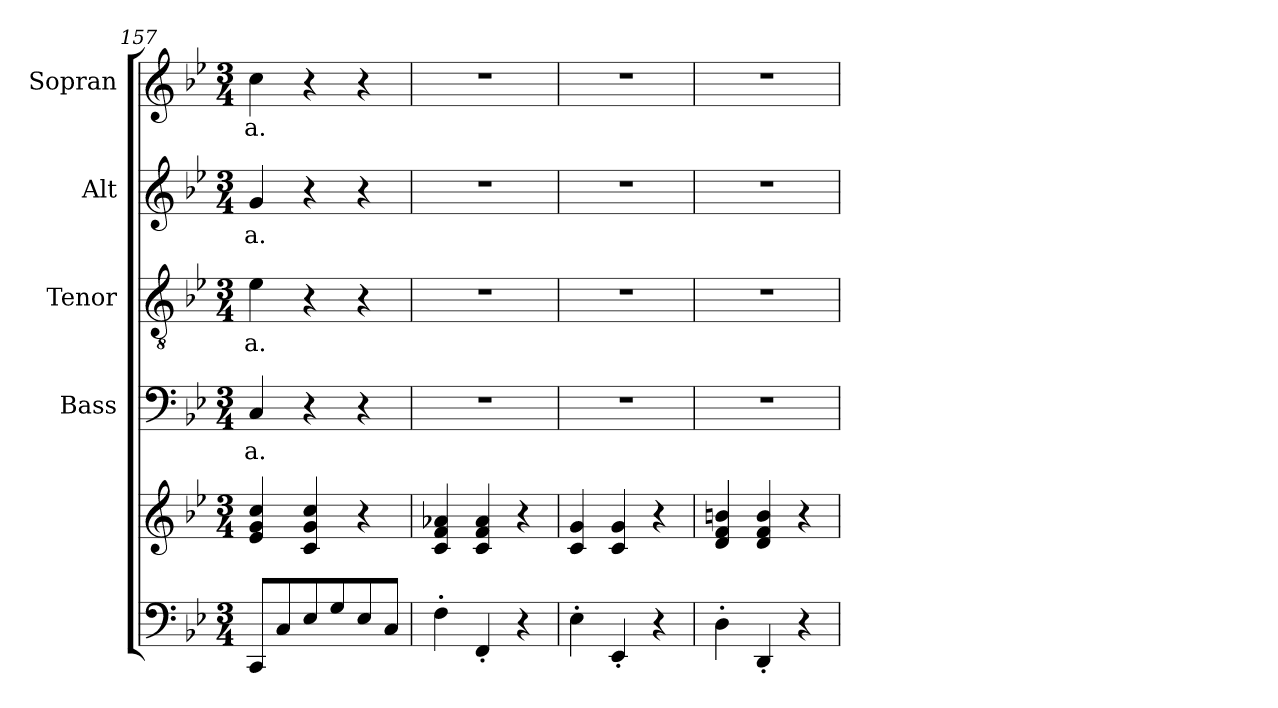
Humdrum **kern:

**kern	**kern	**kern	**text	**kern	**text	**kern	**text	**kern	**text
*part5	*part5	*part4	*part4	*part3	*part3	*part2	*part2	*part1	*part1
*staff6	*staff5	*staff4	*staff4	*staff3	*staff3	*staff2	*staff2	*staff1	*staff1
*	*	*I"Bass	*	*I"Tenor	*	*I"Alt	*	*I"Sopran	*
*	*	*I'B.	*	*I'T.	*	*I'A.	*	*I'S.	*
*clefF4	*clefG2	*clefF4	*	*clefGv2	*	*clefG2	*	*clefG2	*
*k[b-e-]	*k[b-e-]	*k[b-e-]	*	*k[b-e-]	*	*k[b-e-]	*	*k[b-e-]	*
*B-:	*B-:	*B-:	*	*B-:	*	*B-:	*	*B-:	*
*M3/4	*M3/4	*M3/4	*	*M3/4	*	*M3/4	*	*M3/4	*
=157	=157	=157	=157	=157	=157	=157	=157	=157	=157
!	!	!	!LO:LY:b	!	!LO:LY:b	!	!LO:LY:b	!	!LO:LY:b
8CC/L	4e-/ 4g/ 4cc/	4C/	-a.	4e-\	-a.	4g/	-a.	4cc\	-a.
8C/	.	.	.	.	.	.	.	.	.
8E-/	4c/ 4g/ 4cc/	4r	.	4r	.	4r	.	4r	.
8G/	.	.	.	.	.	.	.	.	.
8E-/	4r	4r	.	4r	.	4r	.	4r	.
8C/J	.	.	.	.	.	.	.	.	.
!!LO:LB:g=z
=158	=158	=158	=158	=158	=158	=158	=158	=158	=158
4F'>\	4c/ 4f/ 4a-X/	2.r	.	2.r	.	2.r	.	2.r	.
4FF'</	4c/ 4f/ 4a-/	.	.	.	.	.	.	.	.
4r	4r	.	.	.	.	.	.	.	.
=159	=159	=159	=159	=159	=159	=159	=159	=159	=159
4E-'>\	4c/ 4g/	2.r	.	2.r	.	2.r	.	2.r	.
4EE-'</	4c/ 4g/	.	.	.	.	.	.	.	.
4r	4r	.	.	.	.	.	.	.	.
=160	=160	=160	=160	=160	=160	=160	=160	=160	=160
4D'>\	4d/ 4f/ 4bn/	2.r	.	2.r	.	2.r	.	2.r	.
4DD'</	4d/ 4f/ 4b/	.	.	.	.	.	.	.	.
4r	4r	.	.	.	.	.	.	.	.
=	=	=	=	=	=	=	=	=	=
*-	*-	*-	*-	*-	*-	*-	*-	*-	*-
